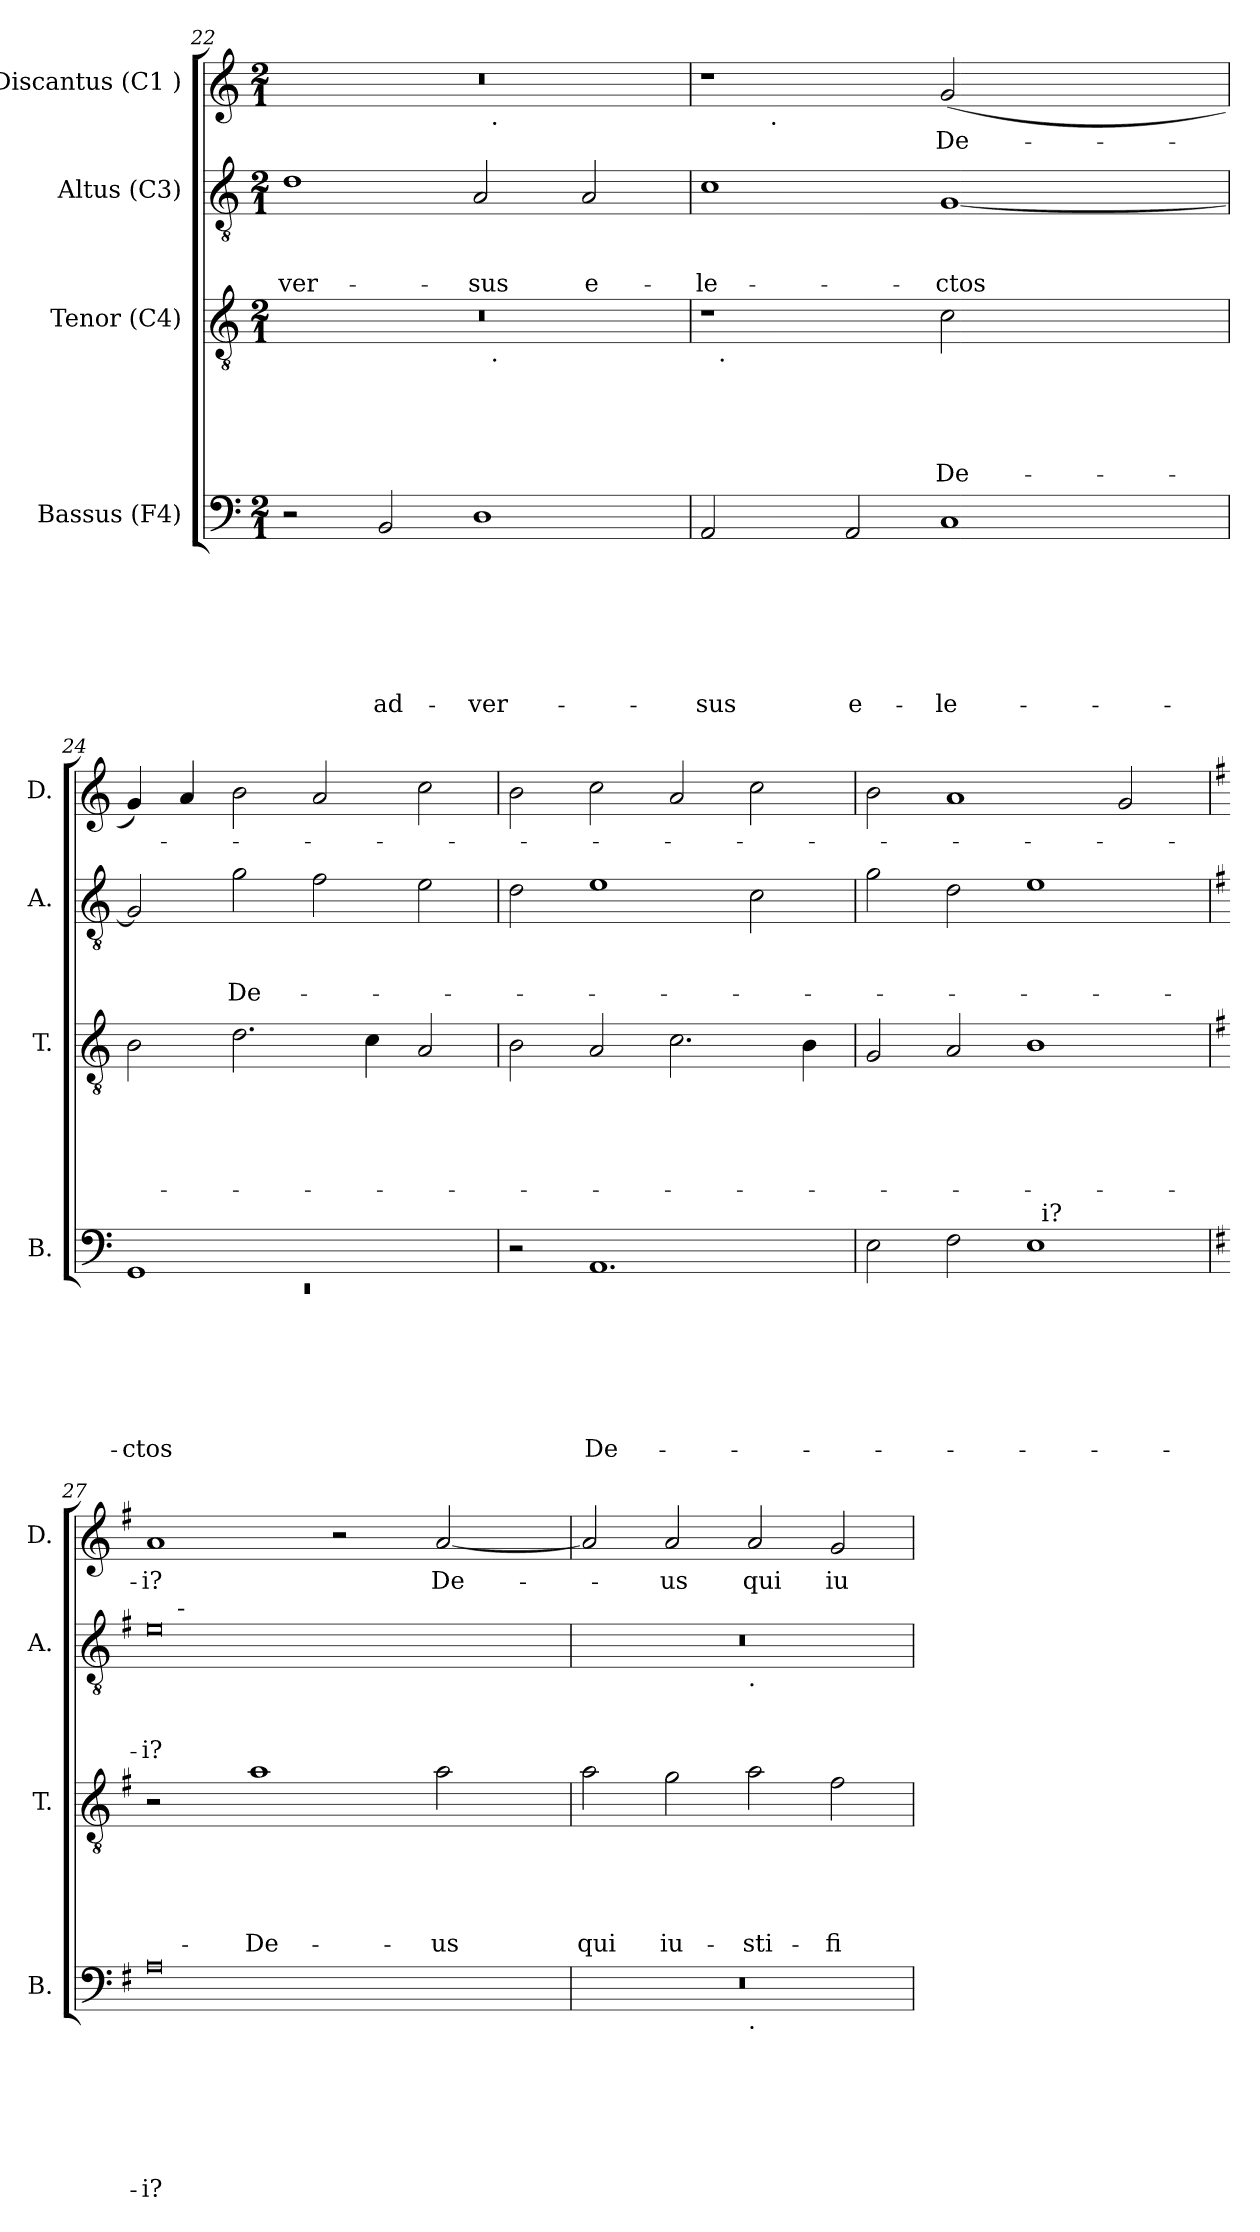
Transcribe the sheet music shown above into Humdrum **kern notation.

**kern	**text	**text	**text	**text	**text	**text	**text	**kern	**text	**text	**text	**text	**text	**kern	**text	**text	**text	**kern	**text
*part4	*part4	*part4	*part4	*part4	*part4	*part4	*part4	*part3	*part3	*part3	*part3	*part3	*part3	*part2	*part2	*part2	*part2	*part1	*part1
*staff4	*staff4	*staff4	*staff4	*staff4	*staff4	*staff4	*staff4	*staff3	*staff3	*staff3	*staff3	*staff3	*staff3	*staff2	*staff2	*staff2	*staff2	*staff1	*staff1
*I"Bassus (F4)	*	*	*	*	*	*	*	*I"Tenor (C4)	*	*	*	*	*	*I"Altus (C3)	*	*	*	*I"Discantus (C1 )	*
*I'B.	*	*	*	*	*	*	*	*I'T.	*	*	*	*	*	*I'A.	*	*	*	*I'D.	*
!!LO:PB:g=z
*clefF4	*	*	*	*	*	*	*	*clefGv2	*	*	*	*	*	*clefGv2	*	*	*	*clefG2	*
*k[]	*	*	*	*	*	*	*	*k[]	*	*	*	*	*	*k[]	*	*	*	*k[]	*
*C:	*	*	*	*	*	*	*	*C:	*	*	*	*	*	*C:	*	*	*	*C:	*
*M2/1	*	*	*	*	*	*	*	*M2/1	*	*	*	*	*	*M2/1	*	*	*	*M2/1	*
=22	=22	=22	=22	=22	=22	=22	=22	=22	=22	=22	=22	=22	=22	=22	=22	=22	=22	=22	=22
!	!	!	!	!	!	!	!	!	!	!	!	!	!	!	!	!	!LO:LY:b	!	!
*	*	*	*	*	*	*	*	*^	*	*	*	*	*	*	*	*	*	*^	*
2r	.	.	.	.	.	.	.	0r	1ryy	.	.	.	.	.	1d	.	.	-ver-	0r	1ryy	.
!	!	!	!	!	!	!	!LO:LY:b	!	!	!	!	!	!	!	!	!	!	!	!	!	!
2BB/	.	.	.	.	.	.	ad-	.	.	.	.	.	.	.	.	.	.	.	.	.	.
!	!	!	!	!	!	!	!LO:LY:b	!	!	!	!	!	!	!	!	!	!	!LO:LY:b	!	!	!
1D	.	.	.	.	.	.	-ver-	.	32ryy	.	.	.	.	.	2A/	.	.	-sus	.	32ryy	.
!	!	!	!	!	!	!	!	!	!	!	!	!	!	!	!	!	!	!	!	!LO:TX:b:t=.	!
!	!	!	!	!	!	!	!	!	!LO:TX:b:t=.	!	!	!	!	!	!	!	!	!	!	!	!
.	.	.	.	.	.	.	.	.	2ryy	.	.	.	.	.	.	.	.	.	.	2ryy	.
!	!	!	!	!	!	!	!	!	!	!	!	!	!	!	!	!	!	!LO:LY:b	!	!	!
.	.	.	.	.	.	.	.	.	.	.	.	.	.	.	2A/	.	.	e-	.	.	.
.	.	.	.	.	.	.	.	.	4...ryy	.	.	.	.	.	.	.	.	.	.	4...ryy	.
=23	=23	=23	=23	=23	=23	=23	=23	=23	=23	=23	=23	=23	=23	=23	=23	=23	=23	=23	=23	=23	=23
!	!	!	!	!	!	!	!LO:LY:b	!	!	!	!	!	!	!	!	!	!	!LO:LY:b	!	!	!
2AA/	.	.	.	.	.	.	-sus	1r	32ryy	.	.	.	.	.	1c	.	.	-le-	1r	8ryy	.
!	!	!	!	!	!	!	!	!	!LO:TX:b:t=.	!	!	!	!	!	!	!	!	!	!	!	!
.	.	.	.	.	.	.	.	.	1ryy	.	.	.	.	.	.	.	.	.	.	.	.
.	.	.	.	.	.	.	.	.	.	.	.	.	.	.	.	.	.	.	.	32ryy	.
!	!	!	!	!	!	!	!	!	!	!	!	!	!	!	!	!	!	!	!	!LO:TX:b:t=.	!
.	.	.	.	.	.	.	.	.	.	.	.	.	.	.	.	.	.	.	.	1ryy	.
!	!	!	!	!	!	!	!LO:LY:b	!	!	!	!	!	!	!	!	!	!	!	!	!	!
2AA/	.	.	.	.	.	.	e-	.	.	.	.	.	.	.	.	.	.	.	.	.	.
!	!	!	!	!	!	!	!LO:LY:b	!	!	!	!	!	!	!LO:LY:b	!	!	!	!LO:LY:b	!	!	!LO:LY:b
1C	.	.	.	.	.	.	-le-	2c\	.	.	.	.	.	De-	[<1G	.	.	-ctos	(<2g/	.	De-
.	.	.	.	.	.	.	.	.	2ryy	.	.	.	.	.	.	.	.	.	.	.	.
.	.	.	.	.	.	.	.	.	.	.	.	.	.	.	.	.	.	.	.	2ryy	.
.	.	.	.	.	.	.	.	2ryy	.	.	.	.	.	.	.	.	.	.	2ryy	.	.
.	.	.	.	.	.	.	.	.	4...ryy	.	.	.	.	.	.	.	.	.	.	.	.
.	.	.	.	.	.	.	.	.	.	.	.	.	.	.	.	.	.	.	.	4ryy	.
.	.	.	.	.	.	.	.	.	.	.	.	.	.	.	.	.	.	.	.	16.ryy	.
=24	=24	=24	=24	=24	=24	=24	=24	=24	=24	=24	=24	=24	=24	=24	=24	=24	=24	=24	=24	=24	=24
*^	*	*	*	*	*	*	*	*	*	*	*	*	*	*	*	*	*	*	*	*	*
!	!LO:N:vis=1	!	!	!	!	!	!	!LO:LY:b	!	!	!	!	!	!	!	!	!	!	!	!	!	!
*	*	*	*	*	*	*	*	*	*v	*v	*	*	*	*	*	*	*	*	*	*v	*v	*
1GG	0rEE	.	.	.	.	.	.	-ctos	2B\	.	.	.	.	.	2G/]	.	.	.	4g/)	.
.	.	.	.	.	.	.	.	.	.	.	.	.	.	.	.	.	.	.	4a/	.
!	!	!	!	!	!	!	!	!	!	!	!	!	!	!	!	!	!	!LO:LY:b	!	!
.	.	.	.	.	.	.	.	.	2.d\	.	.	.	.	.	2g\	.	.	De-	2b\	.
1ryy	.	.	.	.	.	.	.	.	.	.	.	.	.	.	2f\	.	.	.	2a/	.
.	.	.	.	.	.	.	.	.	4c\	.	.	.	.	.	.	.	.	.	.	.
.	.	.	.	.	.	.	.	.	2A/	.	.	.	.	.	2e\	.	.	.	2cc\	.
*v	*v	*	*	*	*	*	*	*	*	*	*	*	*	*	*	*	*	*	*	*
=25	=25	=25	=25	=25	=25	=25	=25	=25	=25	=25	=25	=25	=25	=25	=25	=25	=25	=25	=25
2r	.	.	.	.	.	.	.	2B\	.	.	.	.	.	2d\	.	.	.	2b\	.
!	!	!	!	!	!	!	!LO:LY:b	!	!	!	!	!	!	!	!	!	!	!	!
1.AA	.	.	.	.	.	.	De-	2A/	.	.	.	.	.	1e	.	.	.	2cc\	.
.	.	.	.	.	.	.	.	2.c\	.	.	.	.	.	.	.	.	.	2a/	.
.	.	.	.	.	.	.	.	.	.	.	.	.	.	2c\	.	.	.	2cc\	.
.	.	.	.	.	.	.	.	4B\	.	.	.	.	.	.	.	.	.	.	.
=26	=26	=26	=26	=26	=26	=26	=26	=26	=26	=26	=26	=26	=26	=26	=26	=26	=26	=26	=26
*^	*	*	*	*	*	*	*	*	*	*	*	*	*	*	*	*	*	*	*
2E\	1ryy	.	.	.	.	.	.	.	2G/	.	.	.	.	.	2g\	.	.	.	2b\	.
2F\	.	.	.	.	.	.	.	.	2A/	.	.	.	.	.	2d\	.	.	.	1a	.
1E	32ryy	.	.	.	.	.	.	.	1B	.	.	.	.	.	1e	.	.	.	.	.
!	!LO:TX:a:t=i?	!	!	!	!	!	!	!	!	!	!	!	!	!	!	!	!	!	!	!
.	2ryy	.	.	.	.	.	.	.	.	.	.	.	.	.	.	.	.	.	.	.
.	.	.	.	.	.	.	.	.	.	.	.	.	.	.	.	.	.	.	2g/	.
.	4...ryy	.	.	.	.	.	.	.	.	.	.	.	.	.	.	.	.	.	.	.
*v	*v	*	*	*	*	*	*	*	*	*	*	*	*	*	*	*	*	*	*	*
!!LO:LB:g=z
=27	=27	=27	=27	=27	=27	=27	=27	=27	=27	=27	=27	=27	=27	=27	=27	=27	=27	=27	=27
*k[f#]	*	*	*	*	*	*	*	*k[f#]	*	*	*	*	*	*k[f#]	*	*	*	*k[f#]	*
*G:	*	*	*	*	*	*	*	*G:	*	*	*	*	*	*G:	*	*	*	*G:	*
*^	*	*	*	*	*	*	*	*	*	*	*	*	*	*	*	*	*	*	*
!	!	!	!	!	!	!	!	!LO:LY:b	!	!	!	!	!	!	!	!	!	!LO:LY:b	!	!LO:LY:b
*v	*v	*	*	*	*	*	*	*	*	*	*	*	*	*	*^	*	*	*	*	*
0A	.	.	.	.	.	.	-i?	2r	.	.	.	.	.	0e	16.ryy	.	.	-i?	1a	-i?
!	!	!	!	!	!	!	!	!	!	!	!	!	!	!	!LO:TX:a:t=-	!	!	!	!	!
.	.	.	.	.	.	.	.	.	.	.	.	.	.	.	1ryy	.	.	.	.	.
!	!	!	!	!	!	!	!	!	!	!	!	!	!LO:LY:b	!	!	!	!	!	!	!
.	.	.	.	.	.	.	.	1a	.	.	.	.	-De-	.	.	.	.	.	.	.
.	.	.	.	.	.	.	.	.	.	.	.	.	.	.	.	.	.	.	2r	.
.	.	.	.	.	.	.	.	.	.	.	.	.	.	.	2ryy	.	.	.	.	.
!	!	!	!	!	!	!	!	!	!	!	!	!	!LO:LY:b	!	!	!	!	!	!	!LO:LY:b
.	.	.	.	.	.	.	.	2a\	.	.	.	.	-us	.	.	.	.	.	[<2a/	De-
.	.	.	.	.	.	.	.	.	.	.	.	.	.	.	4ryy	.	.	.	.	.
.	.	.	.	.	.	.	.	.	.	.	.	.	.	.	8ryy	.	.	.	.	.
.	.	.	.	.	.	.	.	.	.	.	.	.	.	.	32ryy	.	.	.	.	.
=28	=28	=28	=28	=28	=28	=28	=28	=28	=28	=28	=28	=28	=28	=28	=28	=28	=28	=28	=28	=28
!	!	!	!	!	!	!	!	!	!	!	!	!	!LO:LY:b	!	!	!	!	!	!	!
*^	*	*	*	*	*	*	*	*	*	*	*	*	*	*	*	*	*	*	*	*
0r	1ryy	.	.	.	.	.	.	.	2a\	.	.	.	.	qui	0r	1ryy	.	.	.	2a/]	.
!	!	!	!	!	!	!	!	!	!	!	!	!	!	!LO:LY:b	!	!	!	!	!	!	!LO:LY:b
.	.	.	.	.	.	.	.	.	2g\	.	.	.	.	iu-	.	.	.	.	.	2a/	-us
!	!	!	!	!	!	!	!	!	!	!	!	!	!	!	!	!LO:TX:b:t=.	!	!	!	!	!
!	!LO:TX:b:t=.	!	!	!	!	!	!	!	!	!	!	!	!	!	!	!	!	!	!	!	!
!	!	!	!	!	!	!	!	!	!	!	!	!	!	!LO:LY:b	!	!	!	!	!	!	!LO:LY:b
.	1ryy	.	.	.	.	.	.	.	2a\	.	.	.	.	-sti-	.	1ryy	.	.	.	2a/	qui
!	!	!	!	!	!	!	!	!	!	!	!	!	!	!LO:LY:b	!	!	!	!	!	!	!LO:LY:b
.	.	.	.	.	.	.	.	.	2f#\	.	.	.	.	-fi-	.	.	.	.	.	2g/	iu-
*v	*v	*	*	*	*	*	*	*	*	*	*	*	*	*	*v	*v	*	*	*	*	*
=	=	=	=	=	=	=	=	=	=	=	=	=	=	=	=	=	=	=	=
*-	*-	*-	*-	*-	*-	*-	*-	*-	*-	*-	*-	*-	*-	*-	*-	*-	*-	*-	*-
